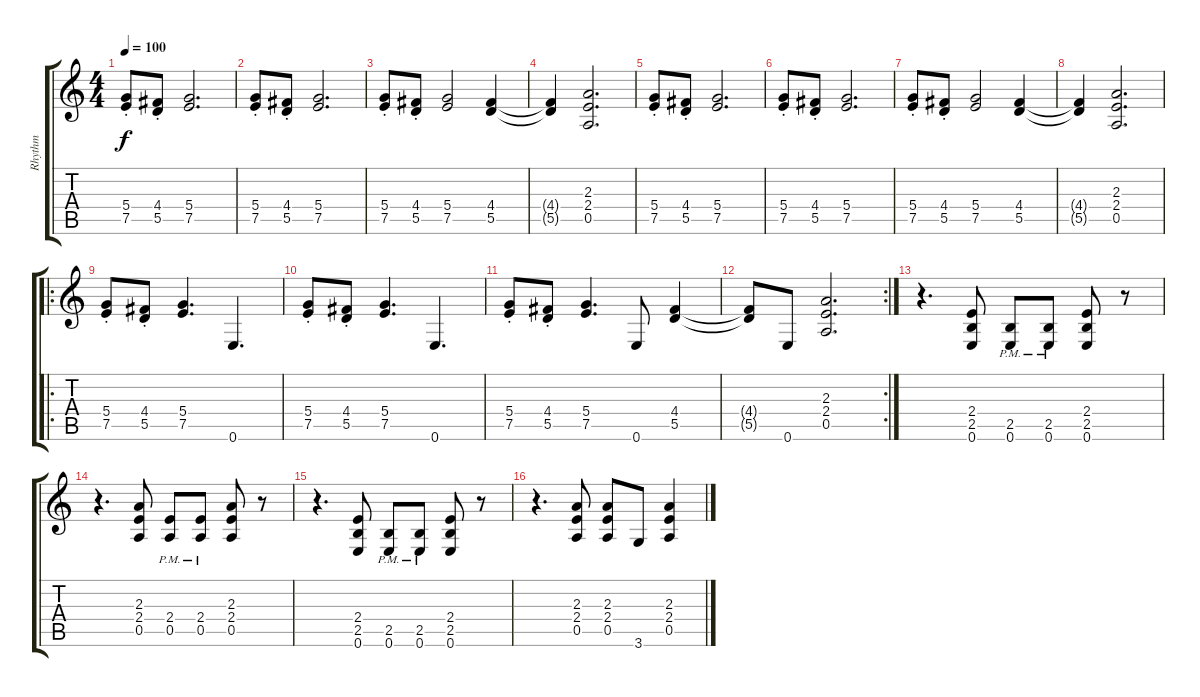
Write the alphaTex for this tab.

\track ("Rhythm" "Rhythm") {instrument distortionguitar}
\staff {score tabs}
\tuning (E4 B3 G3 D3 A2 E2) {hide}
\ts (4 4)
\tempo 100
\clef g2
\ks c
(5.4{st} 7.5{st}).8{dy f} (4.4{st} 5.5{st}).8 (5.4 7.5).2{d} |
(5.4{st} 7.5{st}).8 (4.4{st} 5.5{st}).8 (5.4 7.5).2{d} |
(5.4{st} 7.5{st}).8 (4.4{st} 5.5{st}).8 (5.4 7.5).2 (4.4 5.5).4 |
(4.4{t} 5.5{t}).4 (2.3 2.4 0.5).2{d} |
(5.4{st} 7.5{st}).8 (4.4{st} 5.5{st}).8 (5.4 7.5).2{d} |
(5.4{st} 7.5{st}).8 (4.4{st} 5.5{st}).8 (5.4 7.5).2{d} |
(5.4{st} 7.5{st}).8 (4.4{st} 5.5{st}).8 (5.4 7.5).2 (4.4 5.5).4 |
(4.4{t} 5.5{t}).4 (2.3 2.4 0.5).2{d} |
\ro
(5.4{st} 7.5{st}).8 (4.4{st} 5.5{st}).8 (5.4 7.5).4{d} 0.6.4{d} |
(5.4{st} 7.5{st}).8 (4.4{st} 5.5{st}).8 (5.4 7.5).4{d} 0.6.4{d} |
(5.4{st} 7.5{st}).8 (4.4{st} 5.5{st}).8 (5.4 7.5).4{d} 0.6.8 (4.4 5.5).4 |
\rc 2
(4.4{t} 5.5{t}).8 0.6.8 (2.3 2.4 0.5).2{d} |
r.4{d} (2.4 2.5 0.6).8 (2.5{pm} 0.6{pm}).8 (2.5{pm} 0.6{pm}).8 (2.4 2.5 0.6).8 r.8 |
r.4{d} (2.3 2.4 0.5).8 (2.4{pm} 0.5{pm}).8 (2.4{pm} 0.5{pm}).8 (2.3 2.4 0.5).8 r.8 |
r.4{d} (2.4 2.5 0.6).8 (2.5{pm} 0.6{pm}).8 (2.5{pm} 0.6{pm}).8 (2.4 2.5 0.6).8 r.8 |
r.4{d} (2.3 2.4 0.5).8 (2.3 2.4 0.5).8 3.6.8 (2.3 2.4 0.5).4
